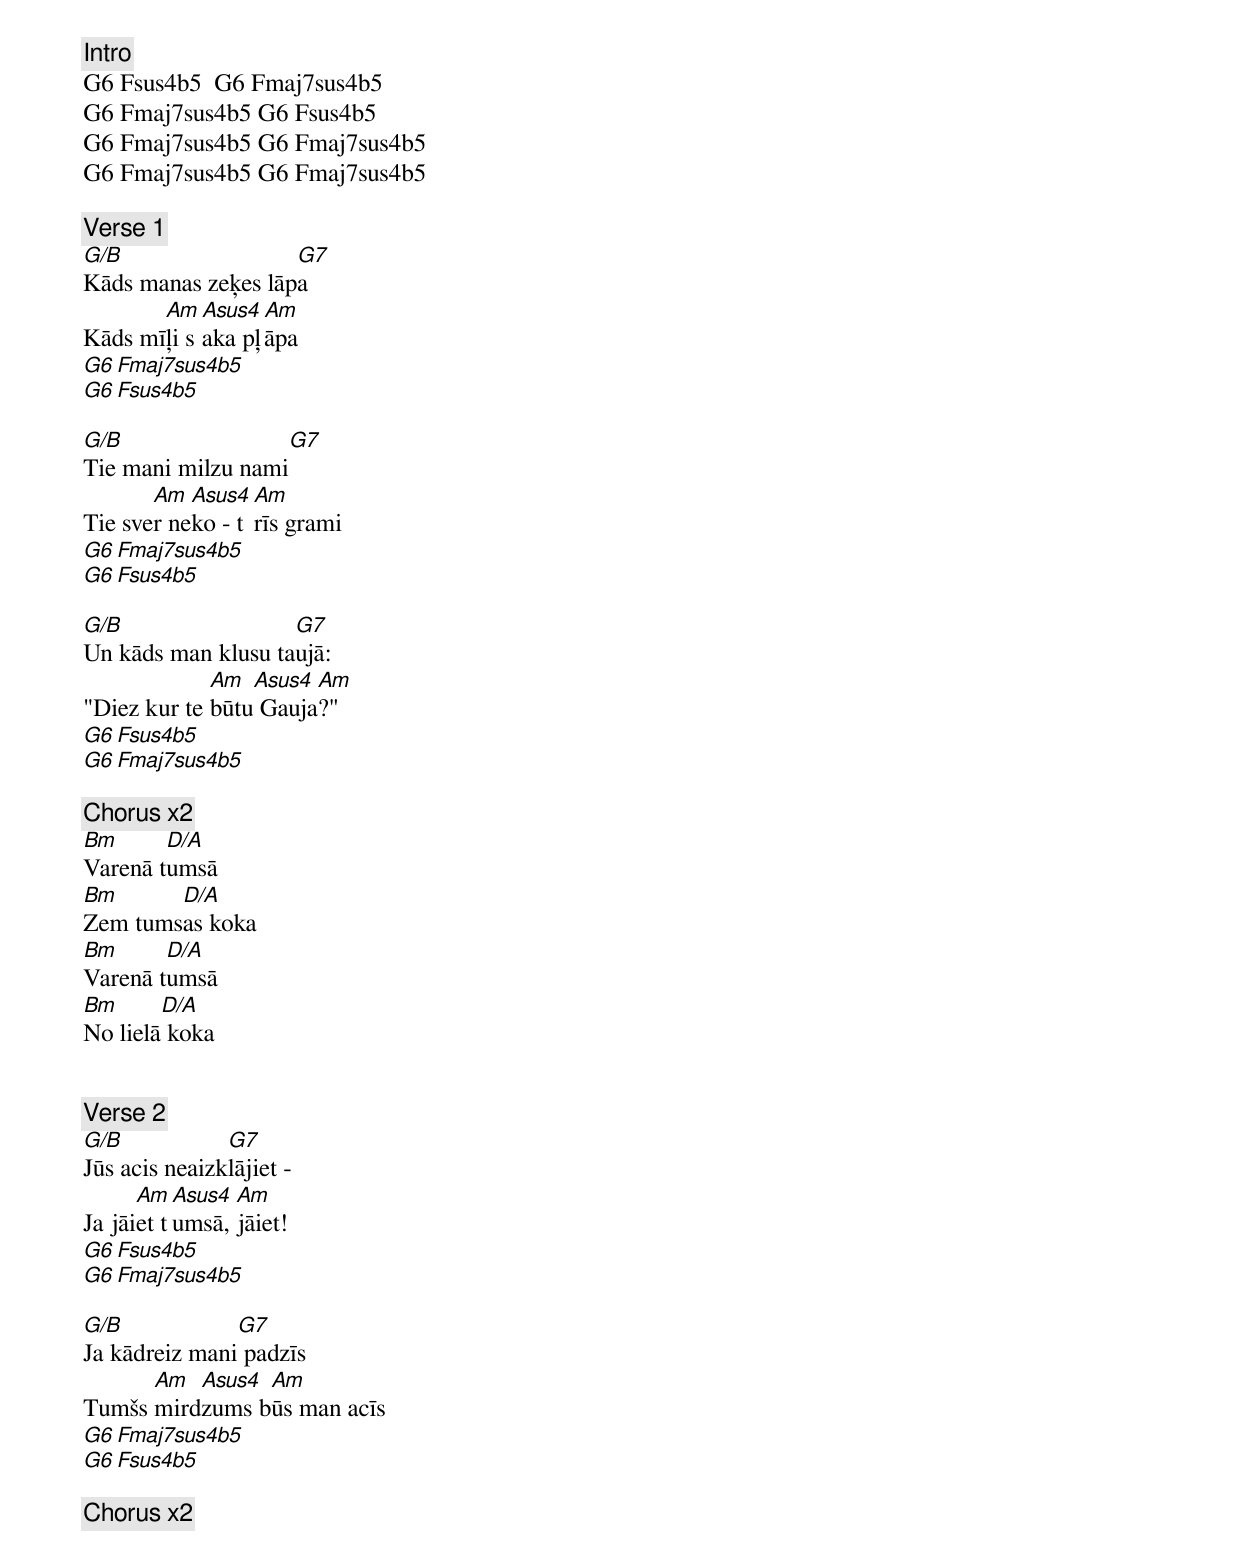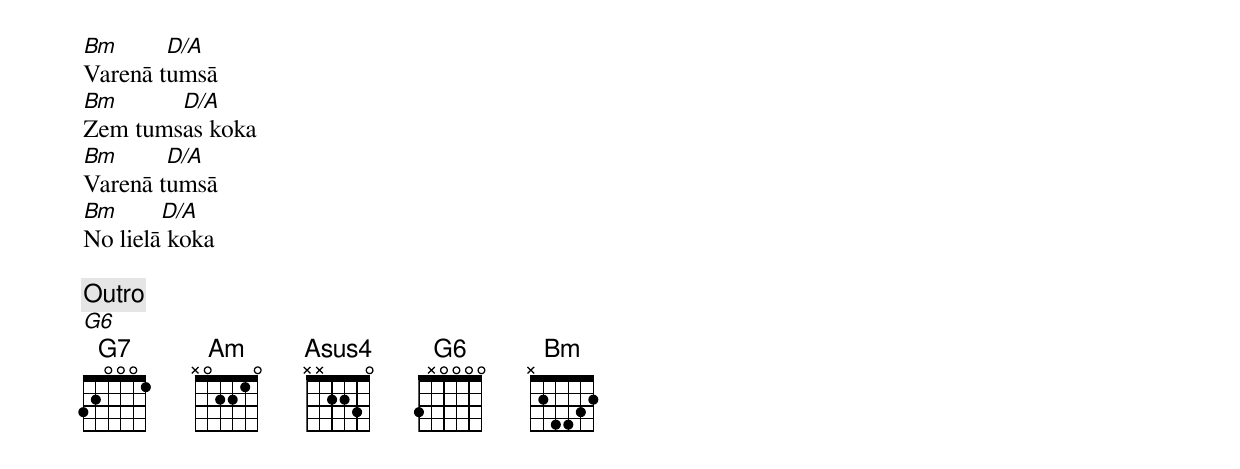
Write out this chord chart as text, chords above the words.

[Intro]
G6 Fsus4b5  G6 Fmaj7sus4b5
G6 Fmaj7sus4b5 G6 Fsus4b5
G6 Fmaj7sus4b5 G6 Fmaj7sus4b5
G6 Fmaj7sus4b5 G6 Fmaj7sus4b5

[Verse 1]
G/B                 G7
Kāds manas zeķes lāpa
       Am  Asus4 Am
Kāds mīļi saka pļāpa
G6 Fmaj7sus4b5
G6 Fsus4b5

G/B                 G7
Tie mani milzu nami
       Am  Asus4 Am
Tie sver neko - trīs grami
G6 Fmaj7sus4b5
G6 Fsus4b5

G/B                 G7
Un kāds man klusu taujā:
             Am  Asus4 Am
"Diez kur te būtu Gauja?"
G6 Fsus4b5
G6 Fmaj7sus4b5

[Chorus] x2
Bm      D/A
Varenā tumsā
Bm      D/A
Zem tumsas koka
Bm      D/A
Varenā tumsā
Bm      D/A
No lielā koka


[Verse 2]
G/B            G7
Jūs acis neaizklājiet -
      Am  Asus4 Am
Ja jāiet tumsā, jāiet!
G6 Fsus4b5
G6 Fmaj7sus4b5

G/B            G7
Ja kādreiz mani padzīs
      Am  Asus4 Am
Tumšs mirdzums būs man acīs
G6 Fmaj7sus4b5
G6 Fsus4b5

[Chorus] x2
Bm      D/A
Varenā tumsā
Bm      D/A
Zem tumsas koka
Bm      D/A
Varenā tumsā
Bm      D/A
No lielā koka

[Outro]
G6
